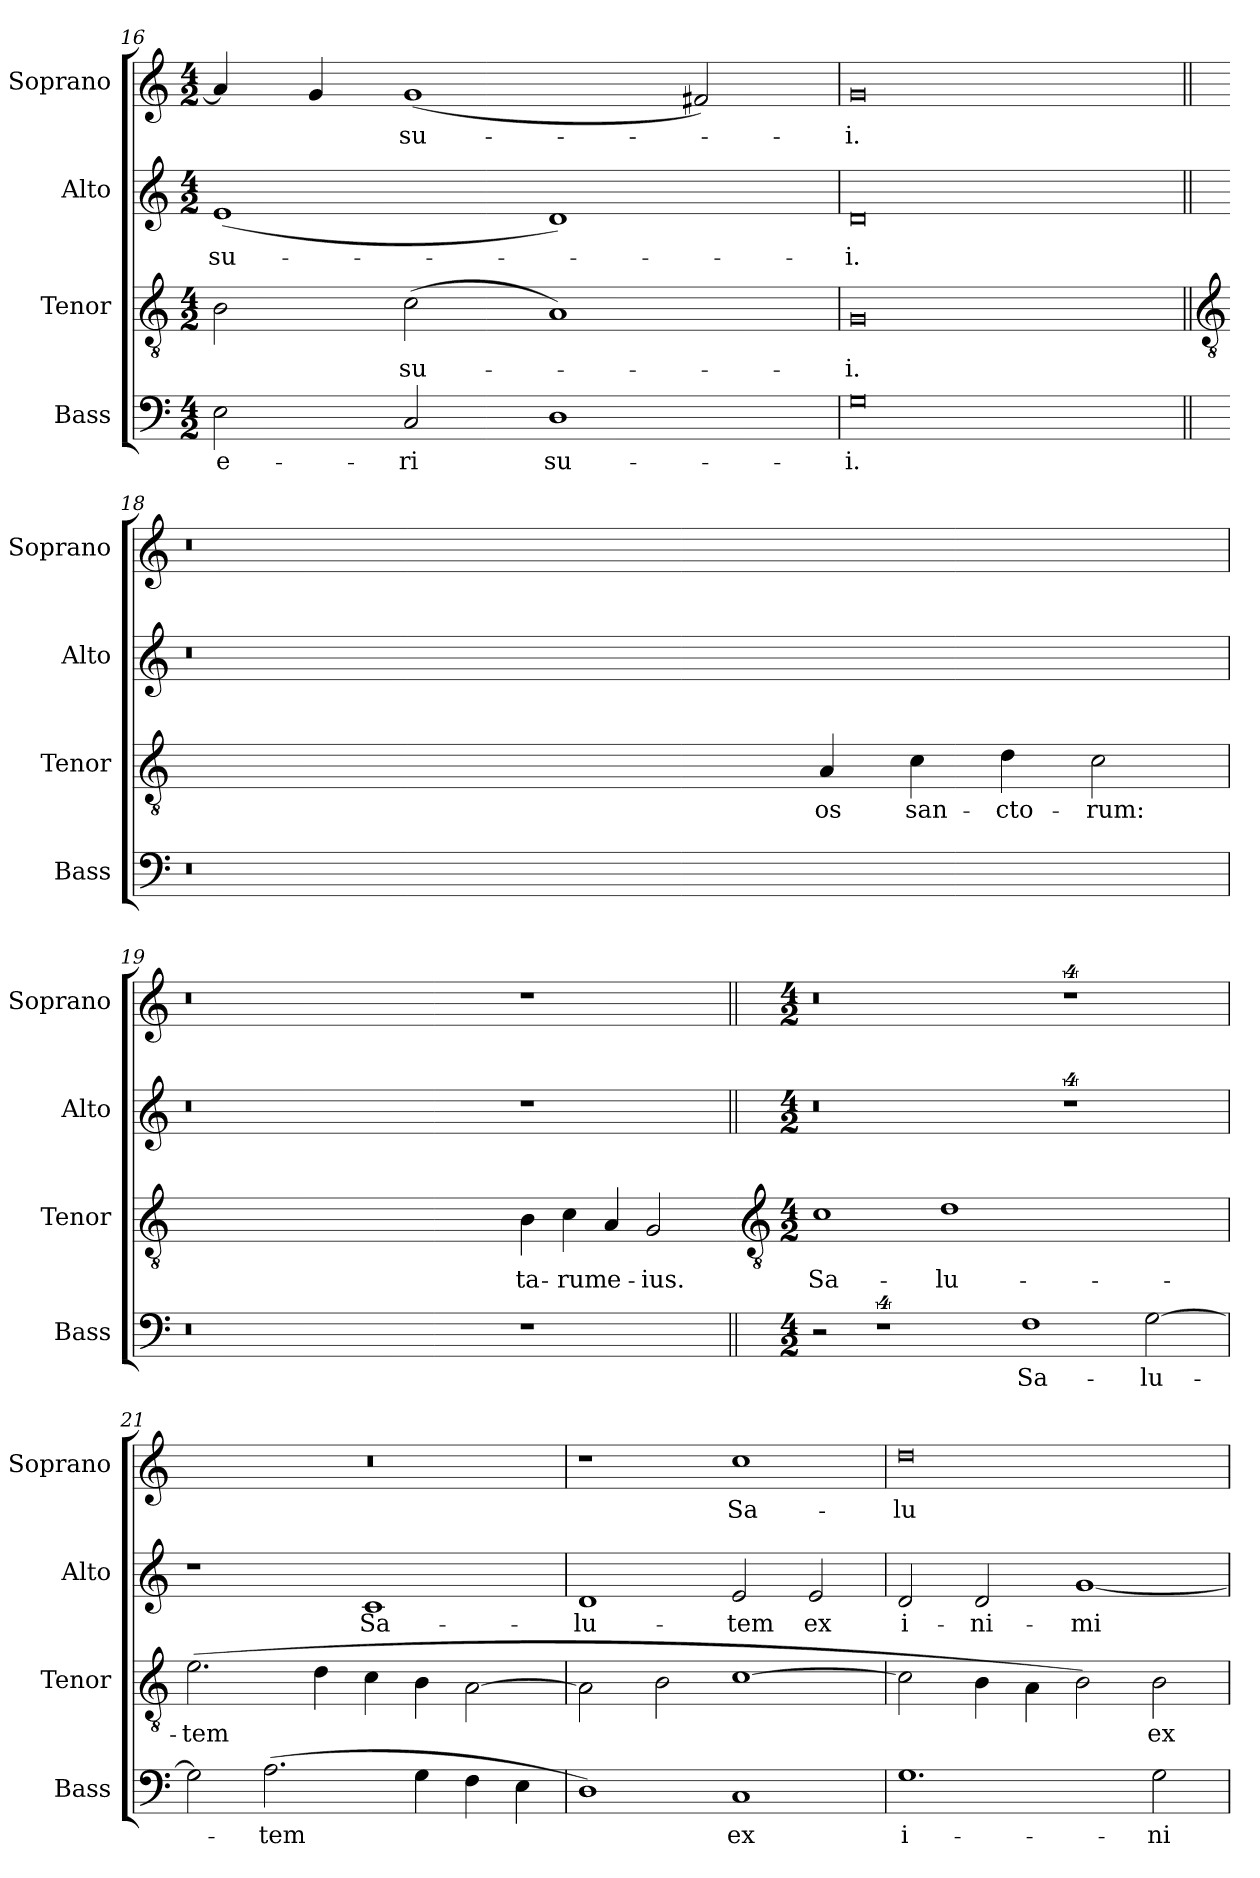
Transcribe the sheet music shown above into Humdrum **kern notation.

**kern	**text	**kern	**text	**kern	**text	**kern	**text
*part4	*part4	*part3	*part3	*part2	*part2	*part1	*part1
*staff4	*staff4	*staff3	*staff3	*staff2	*staff2	*staff1	*staff1
*I"Bass	*	*I"Tenor	*	*I"Alto	*	*I"Soprano	*
*I'Bass	*	*I'Tenor	*	*I'Alto	*	*I'Soprano	*
*clefF4	*	*clefGv2	*	*clefG2	*	*clefG2	*
*k[]	*	*k[]	*	*k[]	*	*k[]	*
*C:	*	*C:	*	*C:	*	*C:	*
*M4/2	*	*M4/2	*	*M4/2	*	*M4/2	*
=16	=16	=16	=16	=16	=16	=16	=16
!	!LO:LY:b	!	!	!	!LO:LY:b	!	!
2E	-e-	2B	.	(<1e	su-	4a]	.
.	.	.	.	.	.	4g	.
!	!LO:LY:b	!	!LO:LY:b	!	!	!	!LO:LY:b
2C	-ri	(>2c	su-	.	.	(<1g	su-
!	!LO:LY:b	!	!	!	!	!	!
1D	su-	1A)	.	1d)	.	.	.
.	.	.	.	.	.	2f#)	.
=17	=17	=17	=17	=17	=17	=17	=17
!	!LO:LY:b	!	!LO:LY:b	!	!LO:LY:b	!	!LO:LY:b
0G	-i.	0G	i.	0d	i.	0g	i.
!!LO:LB:g=z
=18||	=18||	=18||	=18||	=18||	=18||	=18||	=18||
*	*	*clefGv2	*	*	*	*	*
!	!	!	!LO:LY:b	!	!	!	!
0r	.	[4cyy	Si-	0r	.	0r	.
!	!	!	!LO:LY:b	!	!	!	!
.	.	4cyy_	-cut	.	.	.	.
!	!	!	!LO:LY:b	!	!	!	!
.	.	4cyy_	lo-	.	.	.	.
!	!	!	!LO:LY:b	!	!	!	!
.	.	4cyy_	-cu-	.	.	.	.
!	!	!	!LO:LY:b	!	!	!	!
.	.	4cyy_	-tus	.	.	.	.
!	!	!	!LO:LY:b	!	!	!	!
.	.	4cyy_	est	.	.	.	.
!	!	!	!LO:LY:b	!	!	!	!
.	.	4cyy]	per	.	.	.	.
!	!	!	!LO:LY:b	!	!	!	!
.	.	4A	os	.	.	.	.
!	!	!	!LO:LY:b	!	!	!	!
1ryy	.	4c	san-	1ryy	.	1ryy	.
!	!	!	!LO:LY:b	!	!	!	!
.	.	4d	-cto-	.	.	.	.
!	!	!	!LO:LY:b	!	!	!	!
.	.	2c	-rum:	.	.	.	.
=19	=19	=19	=19	=19	=19	=19	=19
!	!	!	!LO:LY:b	!	!	!	!
0r	.	[4cyy	qui	0r	.	0r	.
!	!	!	!LO:LY:b	!	!	!	!
.	.	4cyy_	a	.	.	.	.
!	!	!	!LO:LY:b	!	!	!	!
.	.	4cyy_	sae-	.	.	.	.
!	!	!	!LO:LY:b	!	!	!	!
.	.	4cyy_	-cu-	.	.	.	.
!	!	!	!LO:LY:b	!	!	!	!
.	.	4cyy_	-lo	.	.	.	.
!	!	!	!LO:LY:b	!	!	!	!
.	.	4cyy_	sunt	.	.	.	.
!	!	!	!LO:LY:b	!	!	!	!
.	.	4cyy_	pro-	.	.	.	.
!	!	!	!LO:LY:b	!	!	!	!
.	.	4cyy]	-phe-	.	.	.	.
!	!	!	!LO:LY:b	!	!	!	!
1r	.	4B	-ta-	1r	.	1r	.
!	!	!	!LO:LY:b	!	!	!	!
.	.	4c	-rum	.	.	.	.
!	!	!	!LO:LY:b	!	!	!	!
.	.	4A	e-	.	.	.	.
!	!	!	!LO:LY:b	!	!	!	!
.	.	2G	-ius.	.	.	.	.
4ryy	.	.	.	4ryy	.	4ryy	.
!!LO:LB:g=z
=20||	=20||	=20-	=20||	=20||	=20||	=20||	=20||
*	*	*clefGv2	*	*	*	*	*
*k[]	*	*	*	*k[]	*	*k[]	*
*C:	*	*	*	*C:	*	*C:	*
*M4/2	*	*M4/2	*	*M4/2	*	*M4/2	*
!	!	!	!LO:LY:b	!	!	!	!
2r	.	1c	Sa-	0r	.	0r	.
4%5r	.	.	.	.	.	.	.
!	!	!	!LO:LY:b	!	!	!	!
.	.	1d	-lu-	.	.	.	.
!	!LO:LY:b	!	!	!	!	!	!
1F	Sa-	.	.	.	.	.	.
.	.	1ryy	.	4%5r	.	4%5r	.
!	!LO:LY:b	!	!	!	!	!	!
[2G	-lu-	.	.	.	.	.	.
.	.	4ryy	.	.	.	.	.
=21	=21	=21	=21	=21	=21	=21	=21
!	!	!	!LO:LY:b	!	!	!	!
2G]	.	(>2.e	-tem	1r	.	0r	.
!	!LO:LY:b	!	!	!	!	!	!
(>2.A	tem	.	.	.	.	.	.
.	.	4d	.	.	.	.	.
!	!	!	!	!	!LO:LY:b	!	!
.	.	4c	.	1c	Sa-	.	.
4G	.	4B	.	.	.	.	.
4F	.	[2A\	.	.	.	.	.
4E	.	.	.	.	.	.	.
=22	=22	=22	=22	=22	=22	=22	=22
!	!	!	!	!	!LO:LY:b	!	!
1D)	.	2A\]	.	1d	-lu-	1r	.
.	.	2B	.	.	.	.	.
!	!LO:LY:b	!	!	!	!LO:LY:b	!	!LO:LY:b
1C	ex	[1c	.	2e	-tem	1cc	Sa-
!	!	!	!	!	!LO:LY:b	!	!
.	.	.	.	2e	ex	.	.
=23	=23	=23	=23	=23	=23	=23	=23
!	!LO:LY:b	!	!	!	!LO:LY:b	!	!LO:LY:b
1.G	i-	2c]	.	2d	i-	0dd	-lu-
!	!	!	!	!	!LO:LY:b	!	!
.	.	4B	.	2d	-ni-	.	.
.	.	4A\	.	.	.	.	.
!	!	!	!	!	!LO:LY:b	!	!
.	.	2B)	.	[1g	-mi-	.	.
!	!LO:LY:b	!	!LO:LY:b	!	!	!	!
2G	-ni-	2B	ex	.	.	.	.
=	=	=	=	=	=	=	=
*-	*-	*-	*-	*-	*-	*-	*-
